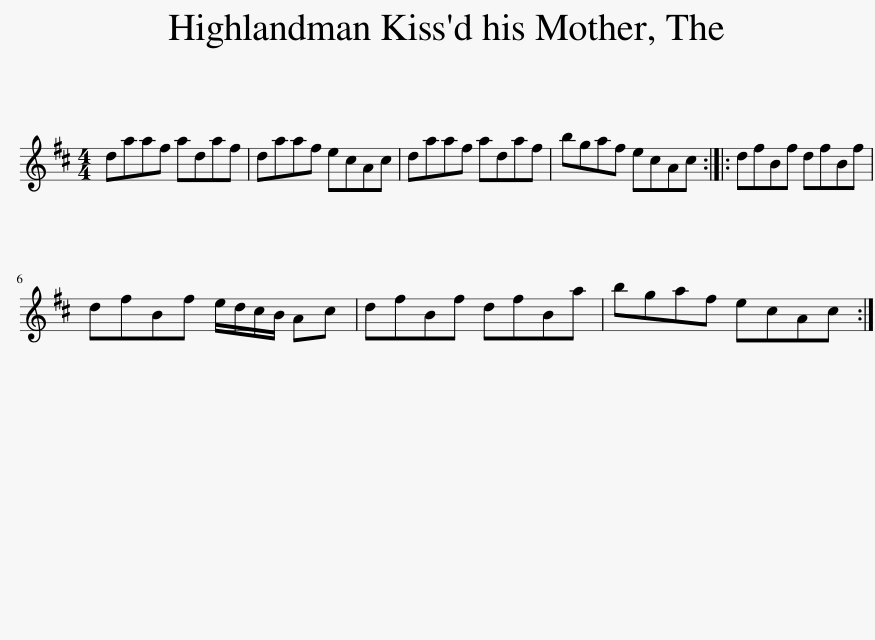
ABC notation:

X:1
L:1/8
M:4/4
I:linebreak $
K:D
V:1 treble
V:1
 daaf adaf | daaf ecAc | daaf adaf | bgaf ecAc :: dfBf dfBf |$ %5
 dfBf e/d/c/B/ Ac | dfBf dfBa | bgaf ecAc :| %8
